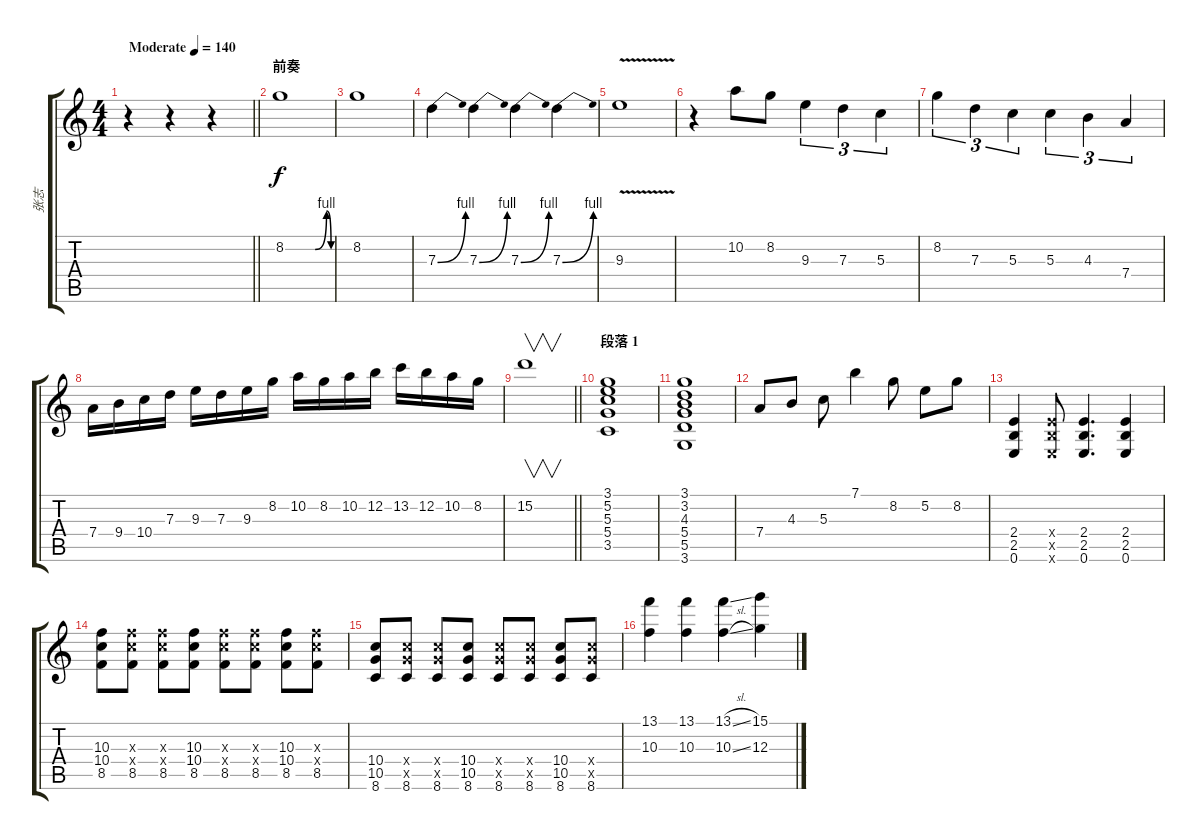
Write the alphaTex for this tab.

\track ("张志" "张志") {instrument overdrivenguitar}
\staff {score tabs}
\tuning (E4 B3 G3 D3 A2 E2) {hide}
\ts (4 4)
\tempo (140 "Moderate")
\clef g2
\barLineRight lightlight
\ks c
r.4{dy f instrument overdrivenguitar} r.4 r.4 |
\section ("" "前奏")
8.2{be (custom 0 0 39 0 54 4 60 0)}.1 |
8.2.1 |
7.3{be (bend 0 0 60 4)}.4 7.3{be (bend 0 0 60 4)}.4 7.3{be (bend 0 0 60 4)}.4 7.3{be (bend 0 0 60 4)}.4 |
9.3{v}.1 |
r.4 10.2.8 8.2.8 9.3.4{tu (3 2)} 7.3.4{tu (3 2)} 5.3.4{tu (3 2)} |
8.2.4{tu (3 2)} 7.3.4{tu (3 2)} 5.3.4{tu (3 2)} 5.3.4{tu (3 2)} 4.3.4{tu (3 2)} 7.4.4{tu (3 2)} |
7.4.16 9.4.16 10.4.16 7.3.16 9.3.16 7.3.16 9.3.16 8.2.16 10.2.16 8.2.16 10.2.16 12.2.16 13.2.16 12.2.16 10.2.16 8.2.16 |
\barLineRight lightlight
15.2.1{v} |
\section ("" "段落 1")
(3.1 5.2 5.3 5.4 3.5).1 |
(3.1 3.2 4.3 5.4 5.5 3.6).1 |
7.4.8 4.3.8 5.3.8 7.1.4 8.2.8 5.2.8 8.2.8 |
(2.4 2.5 0.6).4 (2.4{x} 2.5{x} 0.6{x}).8 (2.4 2.5 0.6).4{d} (2.4 2.5 0.6).4 |
(10.3 10.4 8.5).8 (10.3{x} 10.4{x} 8.5).8 (10.3{x} 10.4{x} 8.5).8 (10.3 10.4 8.5).8 (10.3{x} 10.4{x} 8.5).8 (10.3{x} 10.4{x} 8.5).8 (10.3 10.4 8.5).8 (10.3{x} 10.4{x} 8.5).8 |
(10.4 10.5 8.6).8 (10.4{x} 10.5{x} 8.6).8 (10.4{x} 10.5{x} 8.6).8 (10.4 10.5 8.6).8 (10.4{x} 10.5{x} 8.6).8 (10.4{x} 10.5{x} 8.6).8 (10.4 10.5 8.6).8 (10.4{x} 10.5{x} 8.6).8 |
(13.1 10.3).4 (13.1 10.3).4 (13.1{sl} 10.3{sl}).4 (15.1{sl} 12.3{sl}).4
